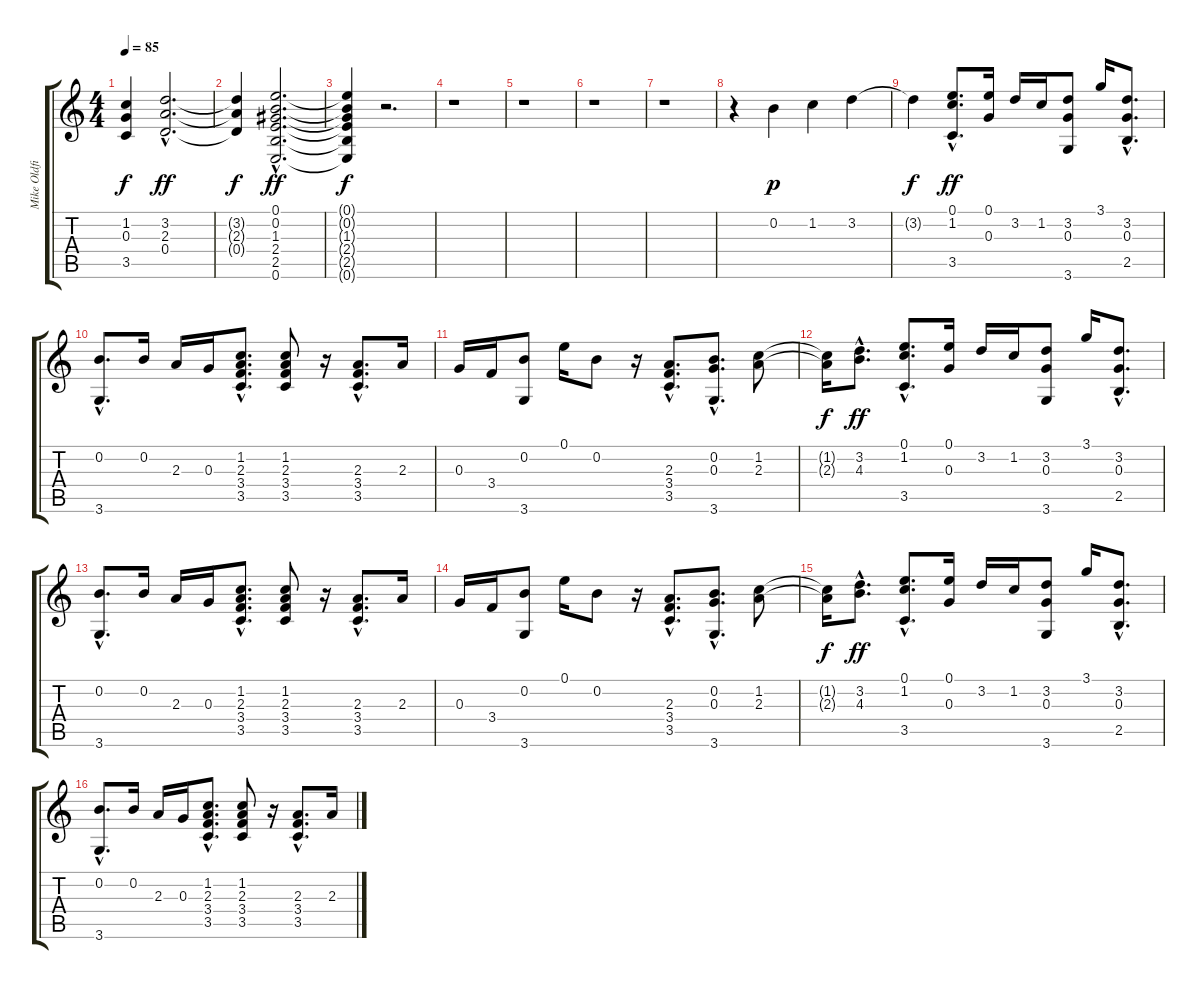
\track ("Mike Oldfield" "Mike Oldfi") {instrument acousticguitarsteel}
\staff {score tabs}
\tuning (E4 B3 G3 D3 A2 E2) {hide}
\ts (4 4)
\tempo 85
\clef g2
\ks c
(1.2{t} 0.3{t} 3.5{t}).4{dy f} (3.2{hac} 2.3{hac} 0.4{hac}).2{d dy ff} |
(3.2{t} 2.3{t} 0.4{t}).4{dy f} (0.1{hac} 0.2{hac} 1.3{hac} 2.4{hac} 2.5{hac} 0.6{hac}).2{d dy ff} |
(0.1{t} 0.2{t} 1.3{t} 2.4{t} 2.5{t} 0.6{t}).4{dy f} r.2{d} |
r.1 |
r.1 |
r.1 |
r.1 |
r.4 0.2.4{dy p} 1.2.4 3.2.4 |
3.2{t}.4{dy f} (0.1{hac} 1.2{hac} 3.5{hac}).8{d dy ff} (0.1 0.3).16 3.2.16 1.2.16 (3.2 0.3 3.6).8 3.1.16 (3.2{hac} 0.3{hac} 2.5{hac}).8{d} |
(0.2{hac} 3.6{hac}).8{d} 0.2.16 2.3.16 0.3.16 (1.2{hac} 2.3{hac} 3.4{hac} 3.5{hac}).8{d} (1.2 2.3 3.4 3.5).8 r.16 (2.3{hac} 3.4{hac} 3.5{hac}).8{d} 2.3.16 |
0.3.16 3.4.16 (0.2 3.6).8 0.1.16 0.2.8 r.16 (2.3{hac} 3.4{hac} 3.5{hac}).8{d} (0.2{hac} 0.3{hac} 3.6{hac}).8{d} (1.2 2.3).8 |
(1.2{t} 2.3{t}).16{dy f} (3.2{hac} 4.3{hac}).8{d dy ff} (0.1{hac} 1.2{hac} 3.5{hac}).8{d} (0.1 0.3).16 3.2.16 1.2.16 (3.2 0.3 3.6).8 3.1.16 (3.2{hac} 0.3{hac} 2.5{hac}).8{d} |
(0.2{hac} 3.6{hac}).8{d} 0.2.16 2.3.16 0.3.16 (1.2{hac} 2.3{hac} 3.4{hac} 3.5{hac}).8{d} (1.2 2.3 3.4 3.5).8 r.16 (2.3{hac} 3.4{hac} 3.5{hac}).8{d} 2.3.16 |
0.3.16 3.4.16 (0.2 3.6).8 0.1.16 0.2.8 r.16 (2.3{hac} 3.4{hac} 3.5{hac}).8{d} (0.2{hac} 0.3{hac} 3.6{hac}).8{d} (1.2 2.3).8 |
(1.2{t} 2.3{t}).16{dy f} (3.2{hac} 4.3{hac}).8{d dy ff} (0.1{hac} 1.2{hac} 3.5{hac}).8{d} (0.1 0.3).16 3.2.16 1.2.16 (3.2 0.3 3.6).8 3.1.16 (3.2{hac} 0.3{hac} 2.5{hac}).8{d} |
(0.2{hac} 3.6{hac}).8{d} 0.2.16 2.3.16 0.3.16 (1.2{hac} 2.3{hac} 3.4{hac} 3.5{hac}).8{d} (1.2 2.3 3.4 3.5).8 r.16 (2.3{hac} 3.4{hac} 3.5{hac}).8{d} 2.3.16
